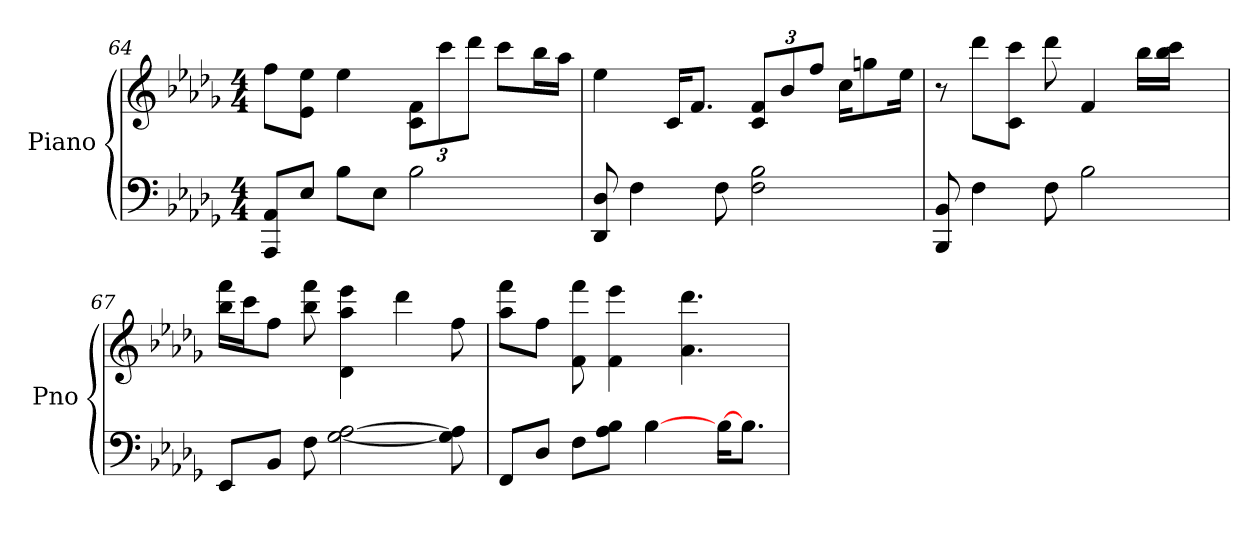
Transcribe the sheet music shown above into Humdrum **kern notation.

**kern	**kern
*part1	*part1
*staff2	*staff1
*I"Piano	*
*I'Pno	*
*clefF4	*clefG2
*k[b-e-a-d-g-]	*k[b-e-a-d-g-]
*M4/4	*M4/4
=64	=64
8AAA-/ 8AA-/L	8ff\L
8E-/J	8e-\ 8ee-\J
8B-\L	4ee-\
8E-\J	.
2B-\	12c\ 12f\L
.	12ccc\
.	12ddd-\J
.	8ccc\L
.	16bb-\L
.	16aa-\JJ
=65	=65
8DD-/ 8D-/	4ee-\
4F\	.
.	16c/KL
.	8.f/J
8F\	.
2F\ 2B-\	12c/ 12f/L
.	12b-/
.	12ff/J
.	16cc\KL
.	8ggn\
.	16ee-\Jk
!!LO:LB:g=z
=66	=66
8BBB-/ 8BB-/	8r
4F\	8ddd-\L
.	8c\ 8ccc\J
8F\	8ddd-\
2B-\	4f/
.	16bb-\LL
.	16bb-\ 16ccc\JJ
.	8ryy
=67	=67
8EE-/L	16bb-\ 16fff\LL
.	16ccc\J
8BB-/J	8ff\J
8F\	8bb-\ 8fff\
[<2G-\ [>2A-\	4d-\ 4aa-\ 4eee-\
.	4ddd-\
8G-\] 8A-\]	8ff\
=68	=68
8FF/L	8aa-\ 8fff\L
8D-/J	8ff\J
8F\L	8f\ 8fff\
8A-\ 8B-\J	4f\ 4eee-\
[<4B-\	.
.	4.a-\ 4.ddd-\
[16B-\KL	.
8.B-\J	.
=	=
*-	*-
